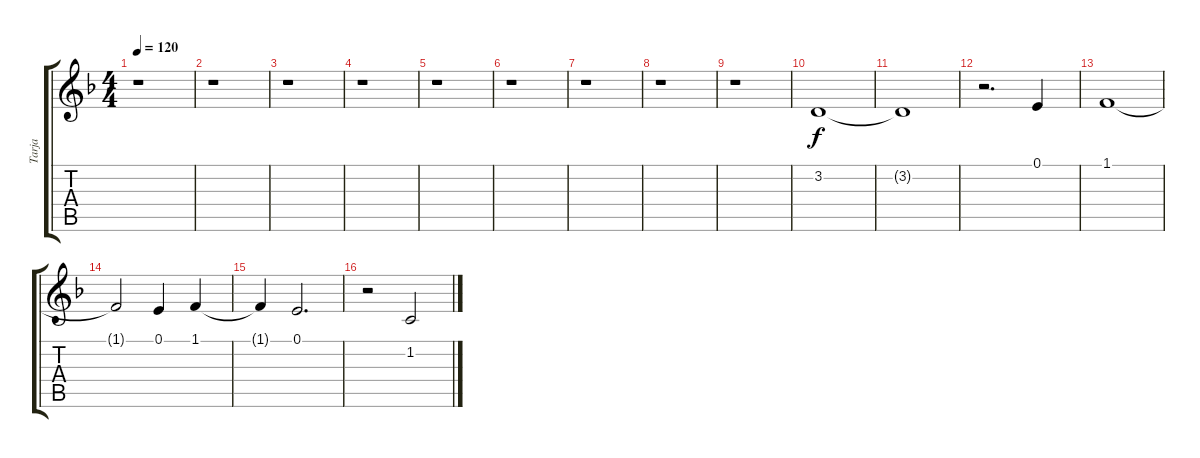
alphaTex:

\track ("Tarja" "Tarja") {instrument choiraahs}
\staff {score tabs}
\tuning (E4 B3 G3 D3 A2 E2) {hide}
\ts (4 4)
\tempo 120
\clef g2
\ks dminor
r.1{dy f} |
r.1 |
r.1 |
r.1 |
r.1 |
r.1 |
r.1 |
r.1 |
r.1 |
3.2.1 |
3.2{t}.1 |
r.2{d} 0.1.4 |
1.1.1 |
1.1{t}.2 0.1.4 1.1.4 |
1.1{t}.4 0.1.2{d} |
r.2 1.2.2
